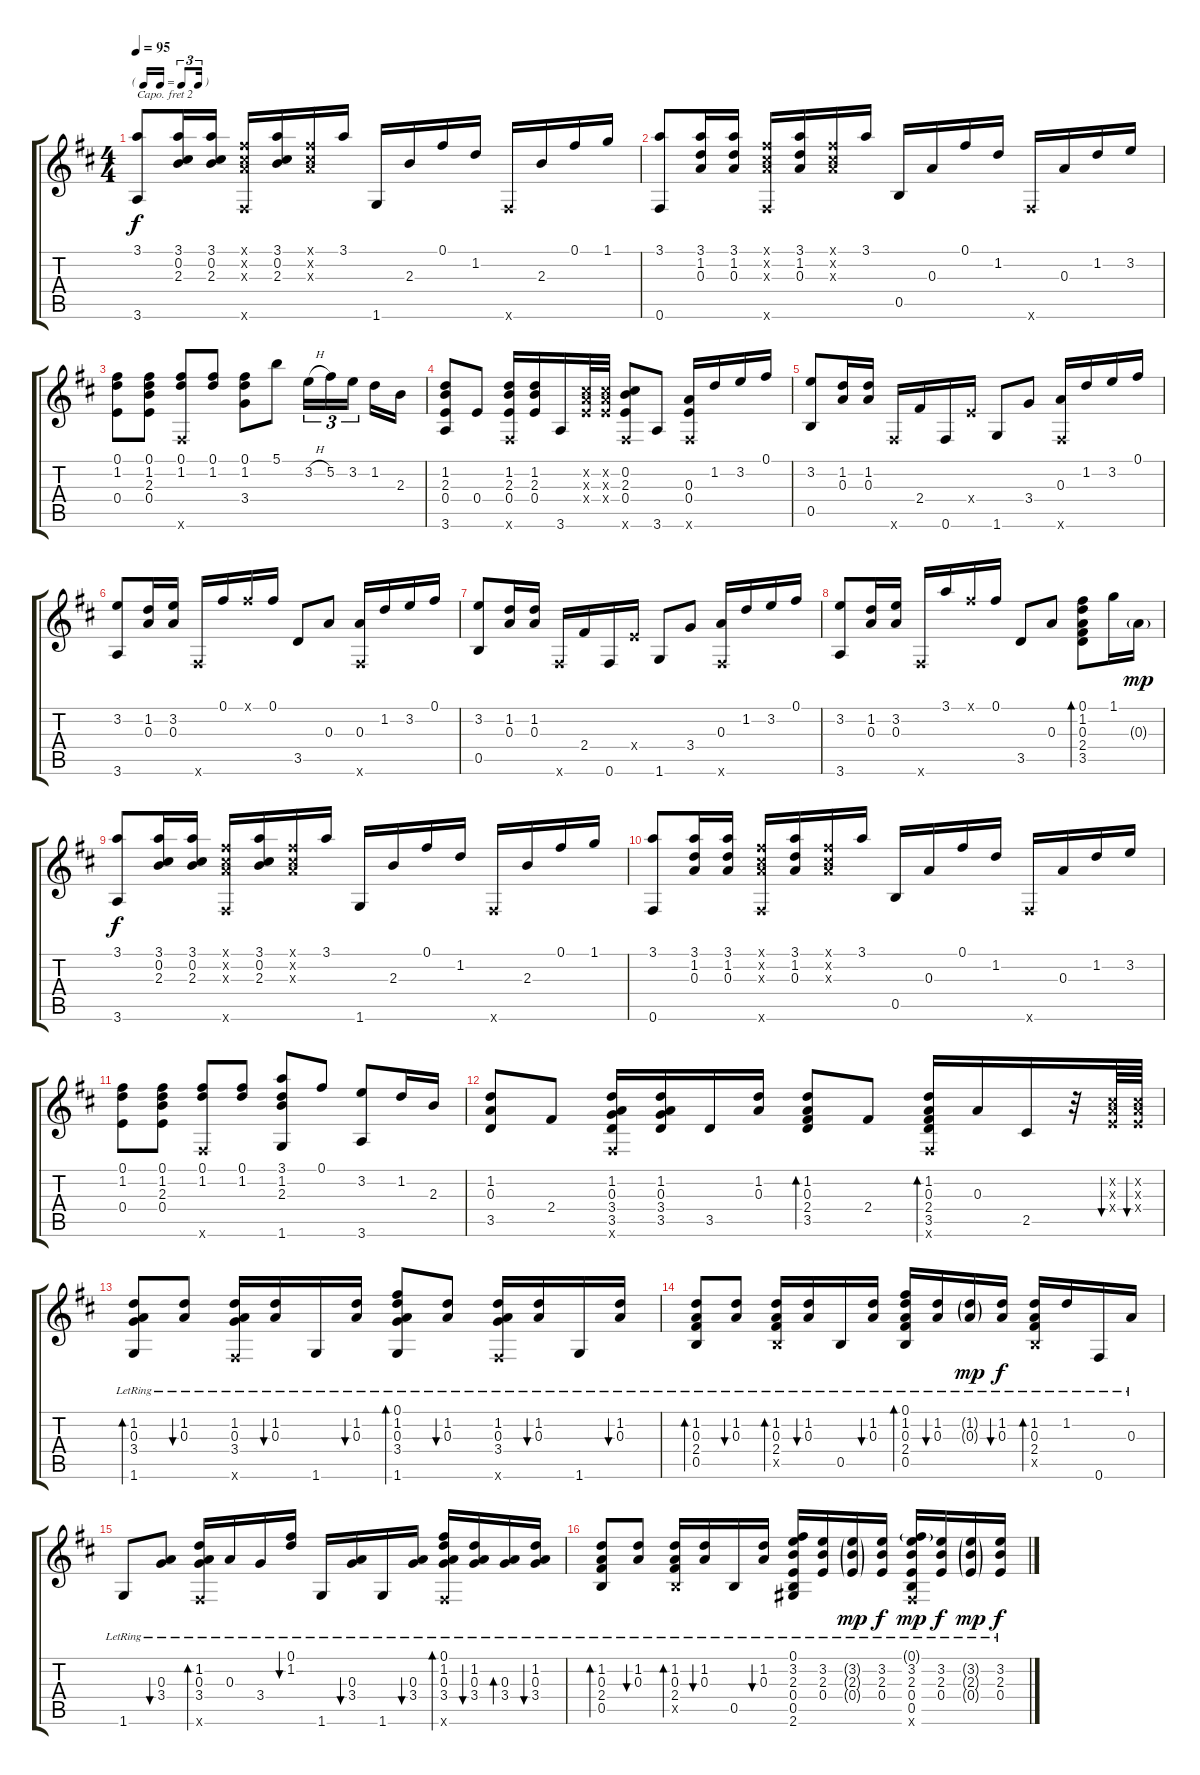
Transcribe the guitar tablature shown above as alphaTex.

\track "" {instrument acousticguitarsteel}
\staff {score tabs}
\capo 2
\tuning (E4 B3 G3 D3 A2 E2) {hide}
\ts (4 4)
\tf triplet16th
\tempo 95
\clef g2
\ks d
(3.1 3.6).8{dy f} (3.1 0.2 2.3).16 (3.1 0.2 2.3).16 (0.1{x} 0.2{x} 0.3{x} 0.6{x}).16 (3.1 0.2 2.3).16 (0.1{x} 0.2{x} 0.3{x}).16 3.1.16 1.6.16 2.3.16 0.1.16 1.2.16 0.6{x}.16 2.3.16 0.1.16 1.1.16 |
(3.1 0.6).8 (3.1 1.2 0.3).16 (3.1 1.2 0.3).16 (0.1{x} 0.2{x} 0.3{x} 0.6{x}).16 (3.1 1.2 0.3).16 (0.1{x} 0.2{x} 0.3{x}).16 3.1.16 0.5.16 0.3.16 0.1.16 1.2.16 0.6{x}.16 0.3.16 1.2.16 3.2.16 |
(0.1 1.2 0.4).8 (0.1 1.2 2.3 0.4).8 (0.1 1.2 0.6{x}).8 (0.1 1.2).8 (0.1 1.2 3.4).8 5.1.8 3.2{h}.16{tu (3 2)} 5.2.16{tu (3 2)} 3.2.16{tu (3 2) beam splitsecondary} 1.2.16 2.3.16 |
(1.2 2.3 0.4 3.6).8 0.4.8 (1.2 2.3 0.4 0.6{x}).16 (1.2 2.3 0.4).16 3.6.16 (0.2{x} 0.3{x} 0.4{x}).32 (0.2{x} 0.3{x} 0.4{x}).32 (0.2 2.3 0.4 0.6{x}).8 3.6.8 (0.3 0.4 0.6{x}).16 1.2.16 3.2.16 0.1.16 |
(3.2 0.5).8 (1.2 0.3).16 (1.2 0.3).16 0.6{x}.16 2.4.16 0.6.16 0.4{x}.16 1.6.8 3.4.8 (0.3 0.6{x}).16 1.2.16 3.2.16 0.1.16 |
(3.2 3.6).8 (1.2 0.3).16 (3.2 0.3).16 0.6{x}.16 0.1.16 0.1{x}.16 0.1.16 3.5.8 0.3.8 (0.3 0.6{x}).16 1.2.16 3.2.16 0.1.16 |
(3.2 0.5).8 (1.2 0.3).16 (1.2 0.3).16 0.6{x}.16 2.4.16 0.6.16 0.4{x}.16 1.6.8 3.4.8 (0.3 0.6{x}).16 1.2.16 3.2.16 0.1.16 |
(3.2 3.6).8 (1.2 0.3).16 (3.2 0.3).16 0.6{x}.16 3.1.16 0.1{x}.16 0.1.16 3.5.8 0.3.8 (0.1 1.2 0.3 2.4 3.5).8{bd 60} 1.1.16 0.3{g}.16{dy mp} |
(3.1 3.6).8{dy f} (3.1 0.2 2.3).16 (3.1 0.2 2.3).16 (0.1{x} 0.2{x} 0.3{x} 0.6{x}).16 (3.1 0.2 2.3).16 (0.1{x} 0.2{x} 0.3{x}).16 3.1.16 1.6.16 2.3.16 0.1.16 1.2.16 0.6{x}.16 2.3.16 0.1.16 1.1.16 |
(3.1 0.6).8 (3.1 1.2 0.3).16 (3.1 1.2 0.3).16 (0.1{x} 0.2{x} 0.3{x} 0.6{x}).16 (3.1 1.2 0.3).16 (0.1{x} 0.2{x} 0.3{x}).16 3.1.16 0.5.16 0.3.16 0.1.16 1.2.16 0.6{x}.16 0.3.16 1.2.16 3.2.16 |
(0.1 1.2 0.4).8 (0.1 1.2 2.3 0.4).8 (0.1 1.2 0.6{x}).8 (0.1 1.2).8 (3.1 1.2 2.3 1.6).8 0.1.8 (3.2 3.6).8 1.2.16 2.3.16 |
(1.2 0.3 3.5).8 2.4.8 (1.2 0.3 3.4 3.5 0.6{x}).16 (1.2 0.3 3.4 3.5).16 3.5.16 (1.2 0.3).16 (1.2 0.3 2.4 3.5).8{bd 60} 2.4.8 (1.2 0.3 2.4 3.5 0.6{x}).16{bd 60} 0.3.16 2.5.16 r.32 (0.2{x} 0.3{x} 0.4{x}).64{bu 60} (0.2{x} 0.3{x} 0.4{x}).64{bu 60} |
(1.2{lr} 0.3{lr} 3.4{lr} 1.6{lr}).8{bd 60} (1.2{lr} 0.3{lr}).8{bu 60} (1.2{lr} 0.3{lr} 3.4{lr} 0.6{x}).16 (1.2{lr} 0.3{lr}).16{bu 60} 1.6{lr}.16 (1.2{lr} 0.3{lr}).16{bu 60} (0.1{lr} 1.2{lr} 0.3{lr} 3.4{lr} 1.6{lr}).8{bd 60} (1.2{lr} 0.3{lr}).8{bu 60} (1.2{lr} 0.3{lr} 3.4{lr} 0.6{x}).16 (1.2{lr} 0.3{lr}).16{bu 60} 1.6{lr}.16 (1.2{lr} 0.3{lr}).16{bu 60} |
(1.2{lr} 0.3{lr} 2.4{lr} 0.5{lr}).8{bd 60} (1.2{lr} 0.3{lr}).8{bu 60} (1.2{lr} 0.3{lr} 2.4{lr} 0.5{x}).16{bd 60} (1.2{lr} 0.3{lr}).16{bu 60} 0.5{lr}.16 (1.2{lr} 0.3{lr}).16{bu 60} (0.1{lr} 1.2{lr} 0.3{lr} 2.4{lr} 0.5{lr}).16{bd 60} (1.2{lr} 0.3{lr}).16{bu 60} (1.2{g lr} 0.3{g lr}).16{dy mp} (1.2{lr} 0.3{lr}).16{bu 60 dy f} (1.2{lr} 0.3{lr} 2.4{lr} 0.5{x}).16{bd 60} 1.2{lr}.16 0.6{lr}.16 0.3{lr}.16 |
1.6{lr}.8 (0.3{lr} 3.4{lr}).8{bu 60} (1.2{lr} 0.3{lr} 3.4{lr} 0.6{x}).16{bd 60} 0.3{lr}.16 3.4{lr}.16 (0.1{lr} 1.2{lr}).16{bu 60} 1.6{lr}.16 (0.3{lr} 3.4{lr}).16{bu 60} 1.6{lr}.16 (0.3{lr} 3.4{lr}).16{bu 60} (0.1{lr} 1.2{lr} 0.3{lr} 3.4{lr} 0.6{x}).16{bd 60} (1.2{lr} 0.3{lr} 3.4{lr}).16{bu 60} (0.3{lr} 3.4{lr}).16{bd 60} (1.2{lr} 0.3{lr} 3.4{lr}).16{bu 60} |
(1.2{lr} 0.3{lr} 2.4{lr} 0.5{lr}).8{bd 60} (1.2{lr} 0.3{lr}).8{bu 60} (1.2{lr} 0.3{lr} 2.4{lr} 0.5{x}).16{bd 60} (1.2{lr} 0.3{lr}).16{bu 60} 0.5{lr}.16 (1.2{lr} 0.3{lr}).16{bu 60} (0.1{lr} 3.2{lr} 2.3{lr} 0.4{lr} 0.5{lr} 2.6{lr}).16 (3.2{lr} 2.3{lr} 0.4{lr}).16 (3.2{g lr} 2.3{g lr} 0.4{g lr}).16{dy mp} (3.2{lr} 2.3{lr} 0.4{lr}).16{dy f} (0.1{g lr} 3.2{lr} 2.3{lr} 0.4{lr} 0.5{lr} 0.6{x}).16{dy mp} (3.2{lr} 2.3{lr} 0.4{lr}).16{dy f} (3.2{g lr} 2.3{g lr} 0.4{g lr}).16{dy mp} (3.2{lr} 2.3{lr} 0.4{lr}).16{dy f}
